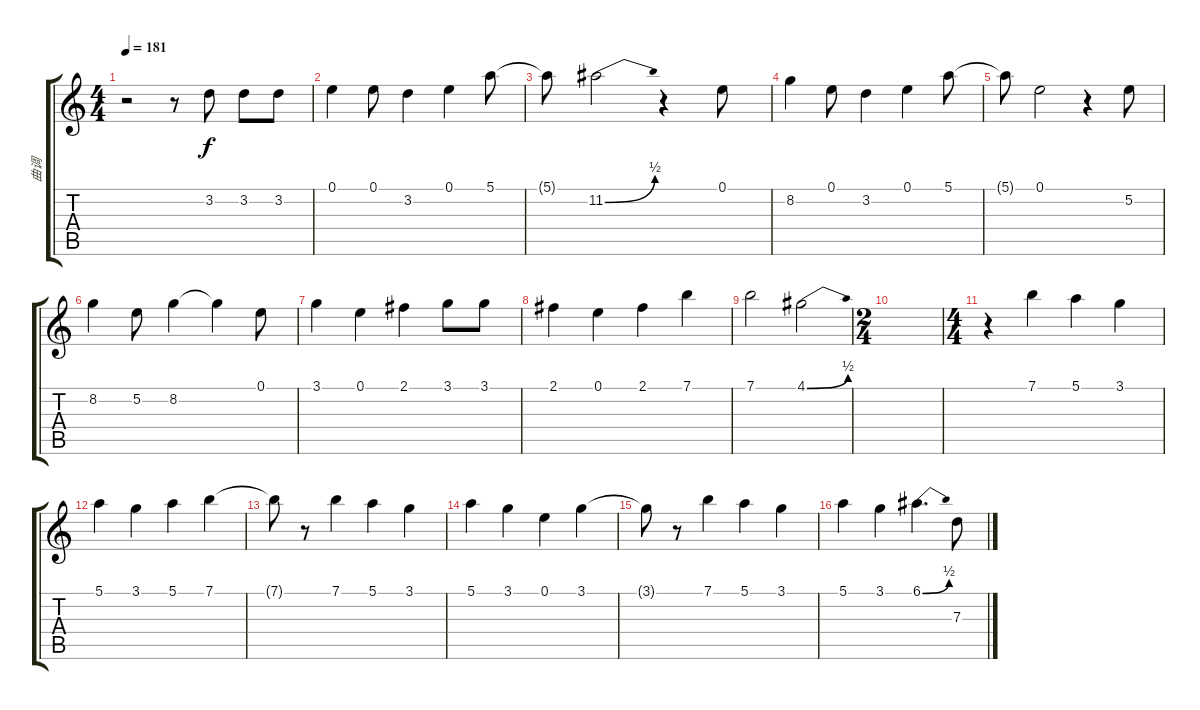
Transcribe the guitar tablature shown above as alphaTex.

\track ("曲调" "曲调") {mute instrument overdrivenguitar}
\staff {score tabs}
\tuning (E4 B3 G3 D3 A2 E2) {hide}
\ts (4 4)
\tempo 181
\clef g2
\ks c
r.2{dy f} r.8 3.2.8 3.2.8 3.2.8 |
0.1.4 0.1.8 3.2.4 0.1.4 5.1.8 |
5.1{t}.8 11.2{be (bend 0 0 60 2)}.2 r.4 0.1.8 |
8.2.4 0.1.8 3.2.4 0.1.4 5.1.8 |
5.1{t}.8 0.1.2 r.4 5.2.8 |
8.2.4 5.2.8 8.2.4 8.2{t}.4 0.1.8 |
3.1.4 0.1.4 2.1.4 3.1.8 3.1.8 |
2.1.4 0.1.4 2.1.4 7.1.4 |
7.1.2 4.1{be (bend 0 0 60 2)}.2 |
\ts (2 4)
|
\ts (4 4)
r.4 7.1.4 5.1.4 3.1.4 |
5.1.4 3.1.4 5.1.4 7.1.4 |
7.1{t}.8 r.8 7.1.4 5.1.4 3.1.4 |
5.1.4 3.1.4 0.1.4 3.1.4 |
3.1{t}.8 r.8 7.1.4 5.1.4 3.1.4 |
5.1.4 3.1.4 6.1{be (bend 0 0 60 2)}.4{d} 7.3.8
